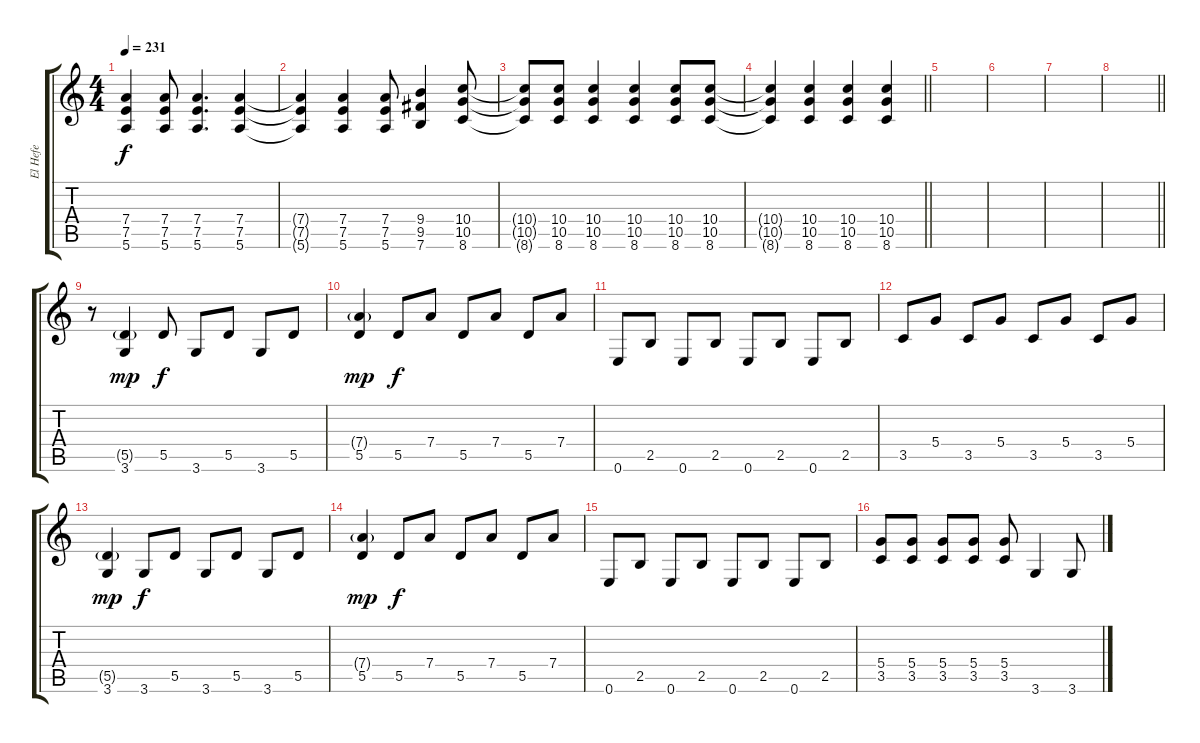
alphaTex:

\track ("El Hefe" "El Hefe") {instrument overdrivenguitar}
\staff {score tabs}
\tuning (E4 B3 G3 D3 A2 E2) {hide}
\ts (4 4)
\tempo 231
\clef g2
\ks c
(7.4 7.5 5.6).4{dy f instrument electricguitarclean} (7.4 7.5 5.6).8 (7.4 7.5 5.6).4{d} (7.4 7.5 5.6).4 |
(7.4{t} 7.5{t} 5.6{t}).4 (7.4 7.5 5.6).4 (7.4 7.5 5.6).8 (9.4 9.5 7.6).4 (10.4 10.5 8.6).8 |
(10.4{t} 10.5{t} 8.6{t}).8 (10.4 10.5 8.6).8 (10.4 10.5 8.6).4 (10.4 10.5 8.6).4 (10.4 10.5 8.6).8 (10.4 10.5 8.6).8 |
\barLineRight lightlight
(10.4{t} 10.5{t} 8.6{t}).4 (10.4 10.5 8.6).4 (10.4 10.5 8.6).4 (10.4 10.5 8.6).4 |
\section ("" "")
|
|
|
\barLineRight lightlight
|
\section ("" "")
r.8{instrument electricguitarmuted} (5.5{g} 3.6).4{dy mp} 5.5.8{dy f} 3.6.8 5.5.8 3.6.8 5.5.8 |
(7.4{g} 5.5).4{dy mp} 5.5.8{dy f} 7.4.8 5.5.8 7.4.8 5.5.8 7.4.8 |
0.6.8 2.5.8 0.6.8 2.5.8 0.6.8 2.5.8 0.6.8 2.5.8 |
3.5.8 5.4.8 3.5.8 5.4.8 3.5.8 5.4.8 3.5.8 5.4.8 |
(5.5{g} 3.6).4{dy mp} 3.6.8{dy f} 5.5.8 3.6.8 5.5.8 3.6.8 5.5.8 |
(7.4{g} 5.5).4{dy mp} 5.5.8{dy f} 7.4.8 5.5.8 7.4.8 5.5.8 7.4.8 |
0.6.8 2.5.8 0.6.8 2.5.8 0.6.8 2.5.8 0.6.8 2.5.8 |
(5.4 3.5).8 (5.4 3.5).8 (5.4 3.5).8 (5.4 3.5).8 (5.4 3.5).8 3.6.4 3.6.8
